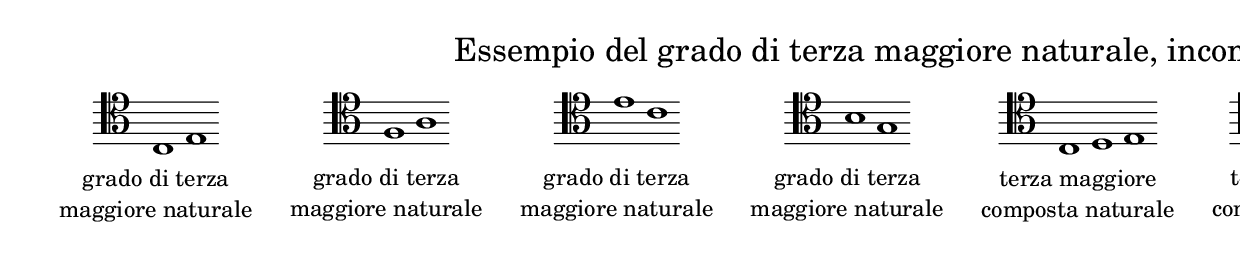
\version "2.22.2"

% Auto generated file

\header {
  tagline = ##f
}

dot = {
   \once \override Script.add-stem-support = ##f
   \once \override Script.toward-stem-shift = 0
   \once \override Script.skyline-horizontal-padding = 0
   \once \override Script.direction = 1
   \once \override Script.font-size = 1
}

\markup {
  \center-column {
    \line {
      \center-align
      \fontsize#3 { \concat { \normal-text "Essempio del grado di terza maggiore naturale, incomposto e composto"} }
    }
    \null
    \line {
      \center-column {

        \line {
          \score {
            <<
              \new Staff \with { instrumentName = ""} {
                \override Staff.TimeSignature.stencil = ##f
                \override Staff.NoteHead.style = #'baroque
                \accidentalStyle Score.forget
                \cadenzaOn
                \clef "tenor"
                \key c #`((0 . ,NATURAL) (1 . ,NATURAL) (2 . ,NATURAL)
                          (3 . ,NATURAL) (4 . ,NATURAL) (5 . ,NATURAL)
                          (6 . ,NATURAL))  c1  e1 
                \cadenzaOff
              }
            >>
            \layout {
              \context {
                \Score
                \override SpacingSpanner.common-shortest-duration = #(ly:make-moment 1)
              }
            }
          }
        }
        \null
        \line {
          \left-align {  \normal-text "grado di terza" }
        }
        \line {
          \left-align {  \normal-text "maggiore naturale" }
        }

      }
      \hspace #3 
      \center-column {

        \line {
          \score {
            <<
              \new Staff \with { instrumentName = ""} {
                \override Staff.TimeSignature.stencil = ##f
                \override Staff.NoteHead.style = #'baroque
                \accidentalStyle Score.forget
                \cadenzaOn
                \clef "tenor"
                \key c #`((0 . ,NATURAL) (1 . ,NATURAL) (2 . ,NATURAL)
                          (3 . ,NATURAL) (4 . ,NATURAL) (5 . ,NATURAL)
                          (6 . ,NATURAL))  f1  a1 
                \cadenzaOff
              }
            >>
            \layout {
              \context {
                \Score
                \override SpacingSpanner.common-shortest-duration = #(ly:make-moment 1)
              }
            }
          }
        }
        \null
        \line {
          \left-align {  \normal-text "grado di terza" }
        }
        \line {
          \left-align {  \normal-text "maggiore naturale" }
        }

      }
      \hspace #3 
      \center-column {

        \line {
          \score {
            <<
              \new Staff \with { instrumentName = ""} {
                \override Staff.TimeSignature.stencil = ##f
                \override Staff.NoteHead.style = #'baroque
                \accidentalStyle Score.forget
                \cadenzaOn
                \clef "tenor"
                \key c #`((0 . ,NATURAL) (1 . ,NATURAL) (2 . ,NATURAL)
                          (3 . ,NATURAL) (4 . ,NATURAL) (5 . ,NATURAL)
                          (6 . ,NATURAL))  e'1  c'1 
                \cadenzaOff
              }
            >>
            \layout {
              \context {
                \Score
                \override SpacingSpanner.common-shortest-duration = #(ly:make-moment 1)
              }
            }
          }
        }
        \null
        \line {
          \left-align {  \normal-text "grado di terza" }
        }
        \line {
          \left-align {  \normal-text "maggiore naturale" }
        }

      }
      \hspace #3 
      \center-column {

        \line {
          \score {
            <<
              \new Staff \with { instrumentName = ""} {
                \override Staff.TimeSignature.stencil = ##f
                \override Staff.NoteHead.style = #'baroque
                \accidentalStyle Score.forget
                \cadenzaOn
                \clef "tenor"
                \key c #`((0 . ,NATURAL) (1 . ,NATURAL) (2 . ,NATURAL)
                          (3 . ,NATURAL) (4 . ,NATURAL) (5 . ,NATURAL)
                          (6 . ,NATURAL))  b1  g1 
                \cadenzaOff
              }
            >>
            \layout {
              \context {
                \Score
                \override SpacingSpanner.common-shortest-duration = #(ly:make-moment 1)
              }
            }
          }
        }
        \null
        \line {
          \left-align {  \normal-text "grado di terza" }
        }
        \line {
          \left-align {  \normal-text "maggiore naturale" }
        }

      }
      \hspace #3 
      \center-column {

        \line {
          \score {
            <<
              \new Staff \with { instrumentName = ""} {
                \override Staff.TimeSignature.stencil = ##f
                \override Staff.NoteHead.style = #'baroque
                \accidentalStyle Score.forget
                \cadenzaOn
                \clef "tenor"
                \key c #`((0 . ,NATURAL) (1 . ,NATURAL) (2 . ,NATURAL)
                          (3 . ,NATURAL) (4 . ,NATURAL) (5 . ,NATURAL)
                          (6 . ,NATURAL))  c1  d1  e1 
                \cadenzaOff
              }
            >>
            \layout {
              \context {
                \Score
                \override SpacingSpanner.common-shortest-duration = #(ly:make-moment 1)
              }
            }
          }
        }
        \null
        \line {
          \left-align {  \normal-text "terza maggiore" }
        }
        \line {
          \left-align {  \normal-text "composta naturale" }
        }

      }
      \hspace #3 
      \center-column {

        \line {
          \score {
            <<
              \new Staff \with { instrumentName = ""} {
                \override Staff.TimeSignature.stencil = ##f
                \override Staff.NoteHead.style = #'baroque
                \accidentalStyle Score.forget
                \cadenzaOn
                \clef "tenor"
                \key c #`((0 . ,NATURAL) (1 . ,NATURAL) (2 . ,NATURAL)
                          (3 . ,NATURAL) (4 . ,NATURAL) (5 . ,NATURAL)
                          (6 . ,NATURAL))  f1  g1  a1 
                \cadenzaOff
              }
            >>
            \layout {
              \context {
                \Score
                \override SpacingSpanner.common-shortest-duration = #(ly:make-moment 1)
              }
            }
          }
        }
        \null
        \line {
          \left-align {  \normal-text "terza maggiore" }
        }
        \line {
          \left-align {  \normal-text "composta naturale" }
        }

      }
      \hspace #3 
      \center-column {

        \line {
          \score {
            <<
              \new Staff \with { instrumentName = ""} {
                \override Staff.TimeSignature.stencil = ##f
                \override Staff.NoteHead.style = #'baroque
                \accidentalStyle Score.forget
                \cadenzaOn
                \clef "tenor"
                \key c #`((0 . ,NATURAL) (1 . ,NATURAL) (2 . ,NATURAL)
                          (3 . ,NATURAL) (4 . ,NATURAL) (5 . ,NATURAL)
                          (6 . ,NATURAL))  e'1  d'1  c'1 
                \cadenzaOff
              }
            >>
            \layout {
              \context {
                \Score
                \override SpacingSpanner.common-shortest-duration = #(ly:make-moment 1)
              }
            }
          }
        }
        \null
        \line {
          \left-align {  \normal-text "terza maggiore" }
        }
        \line {
          \left-align {  \normal-text "composta naturale" }
        }

      }
      \hspace #3 
      \center-column {

        \line {
          \score {
            <<
              \new Staff \with { instrumentName = ""} {
                \override Staff.TimeSignature.stencil = ##f
                \override Staff.NoteHead.style = #'baroque
                \accidentalStyle Score.forget
                \cadenzaOn
                \clef "tenor"
                \key c #`((0 . ,NATURAL) (1 . ,NATURAL) (2 . ,NATURAL)
                          (3 . ,NATURAL) (4 . ,NATURAL) (5 . ,NATURAL)
                          (6 . ,NATURAL))  b1  a1  g1 
                \cadenzaOff
              }
            >>
            \layout {
              \context {
                \Score
                \override SpacingSpanner.common-shortest-duration = #(ly:make-moment 1)
              }
            }
          }
        }
        \null
        \line {
          \left-align {  \normal-text "terza maggiore" }
        }
        \line {
          \left-align {  \normal-text "composta naturale" }
        }

      }
      \hspace #3 

    }
  }
}